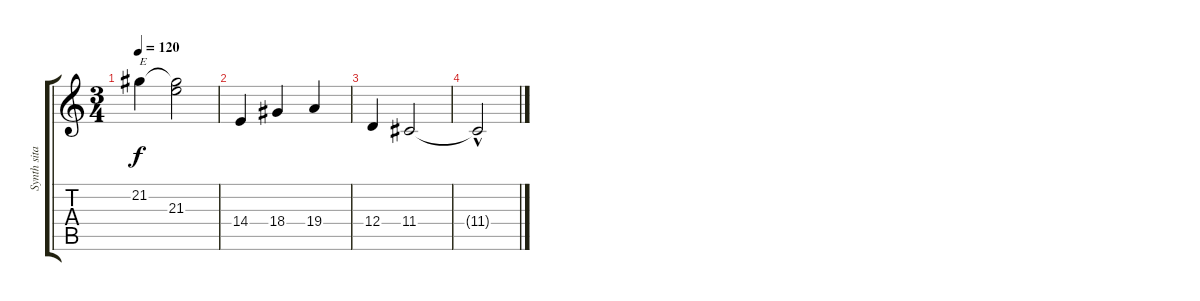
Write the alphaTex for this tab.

\track ("Synth sitar" "Synth sita") {instrument sitar}
\staff {score tabs}
\tuning (E4 B3 G3 D3 A2 E2) {hide}
\ts (3 4)
\tempo 120
\clef g2
\ks c
21.2.4{txt "E" dy f} (21.2{t} 21.3).2 |
14.4.4 18.4.4 19.4.4 |
12.4.4 11.4.2 |
11.4{hac t}.2{volume 0}
